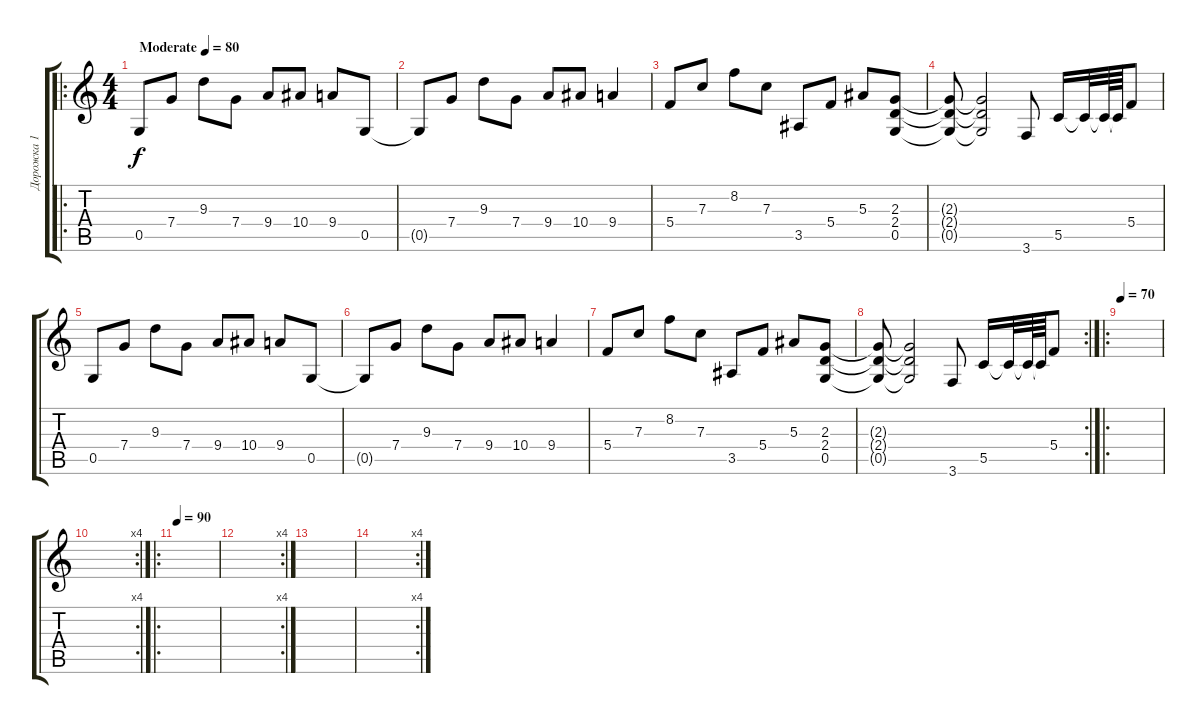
\track ("Дорожка 1" "Дорожка 1") {instrument acousticguitarsteel}
\staff {score tabs}
\tuning (D4 A3 F3 C3 G2 D2) {hide}
\ro
\ts (4 4)
\tempo (80 "Moderate")
\clef g2
\ks c
0.5.8{dy f instrument acousticguitarsteel} 7.4.8 9.3.8 7.4.8 9.4.8 10.4.8 9.4.8 0.5.8 |
0.5{t}.8 7.4.8 9.3.8 7.4.8 9.4.8 10.4.8 9.4.4 |
5.4.8 7.3.8 8.2.8 7.3.8 3.5.8 5.4.8 5.3.8 (2.3 2.4 0.5).8 |
(2.3{t} 2.4{t} 0.5{t}).8 (2.3{t} 2.4{t} 0.5{t}).2 3.6.8 5.5.16 5.5{t}.32 5.5{t}.64 5.5{t}.64 5.4.8 |
0.5.8 7.4.8 9.3.8 7.4.8 9.4.8 10.4.8 9.4.8 0.5.8 |
0.5{t}.8 7.4.8 9.3.8 7.4.8 9.4.8 10.4.8 9.4.4 |
5.4.8 7.3.8 8.2.8 7.3.8 3.5.8 5.4.8 5.3.8 (2.3 2.4 0.5).8 |
\rc 2
(2.3{t} 2.4{t} 0.5{t}).8 (2.3{t} 2.4{t} 0.5{t}).2 3.6.8 5.5.16 5.5{t}.32 5.5{t}.64 5.5{t}.64 5.4.8 |
\ro
\tempo 70
|
\rc 4
|
\ro
\tempo 90
|
\rc 4
|
|
\rc 4
